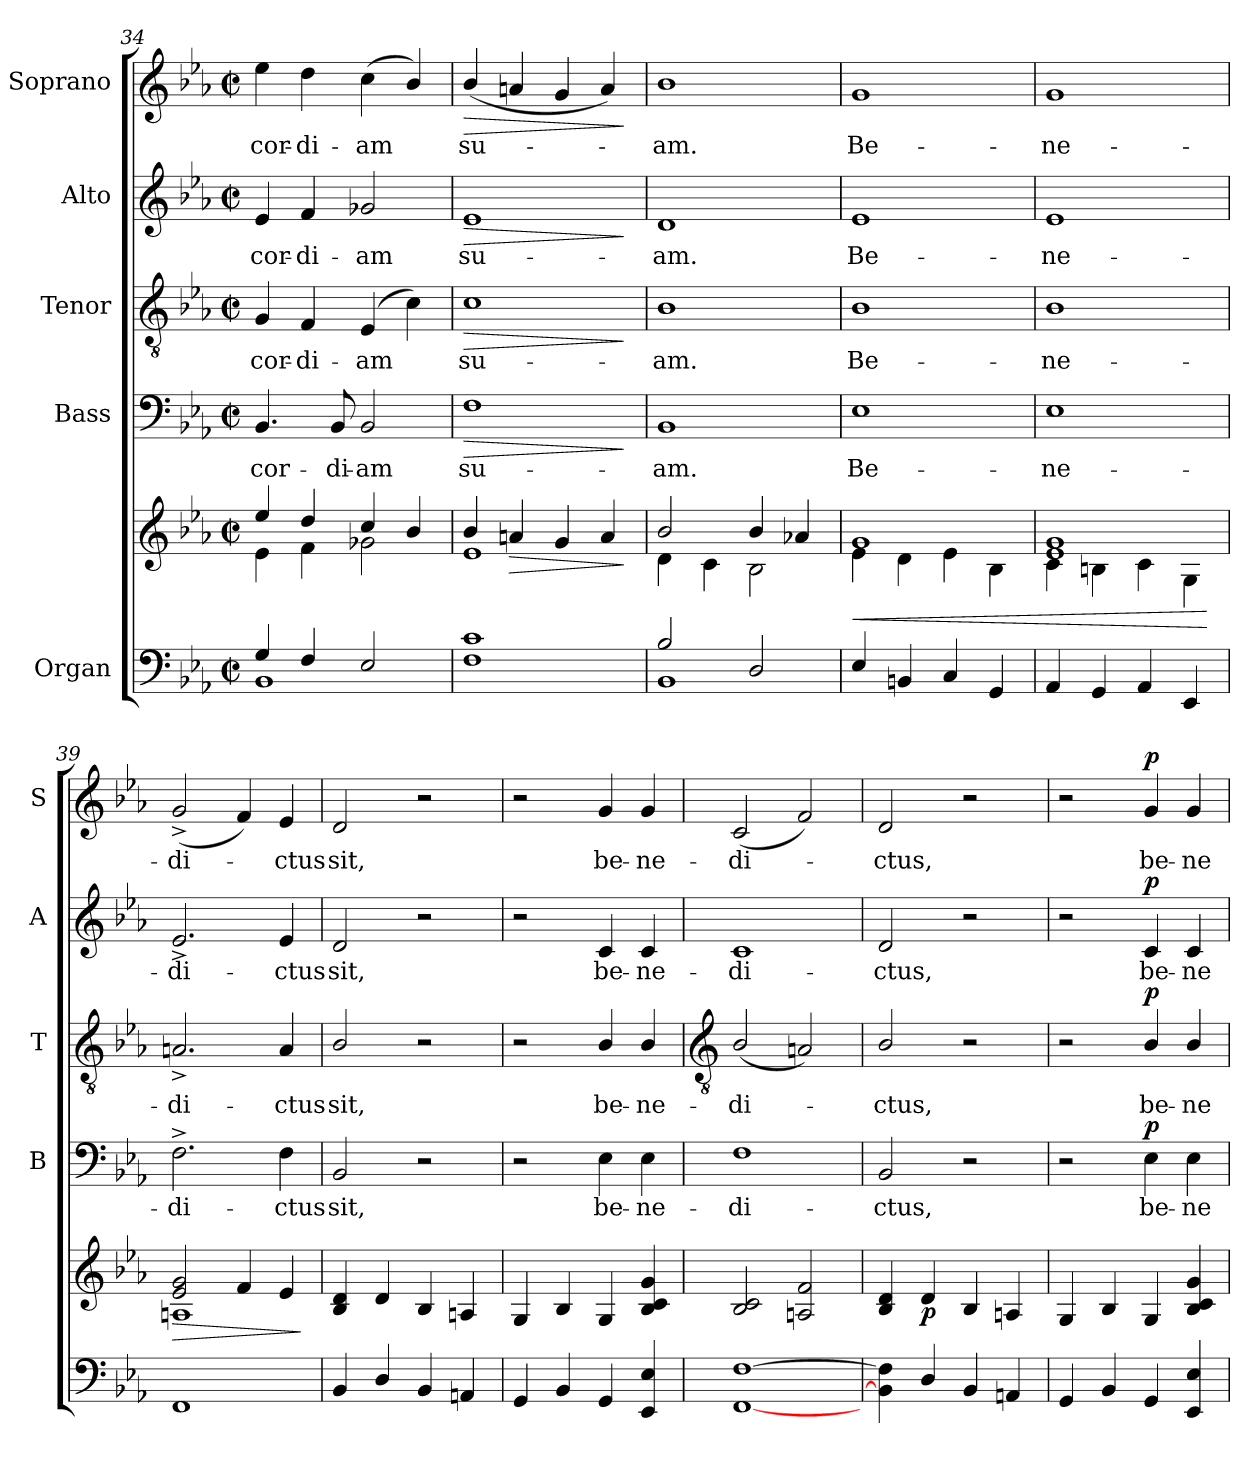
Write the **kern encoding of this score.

**kern	**kern	**dynam	**kern	**text	**dynam	**kern	**text	**dynam	**kern	**text	**dynam	**kern	**text	**dynam
*part5	*part5	*part5	*part4	*part4	*part4	*part3	*part3	*part3	*part2	*part2	*part2	*part1	*part1	*part1
*staff6	*staff5	*staff5/6	*staff4	*staff4	*staff4	*staff3	*staff3	*staff3	*staff2	*staff2	*staff2	*staff1	*staff1	*staff1
*I"Organ	*	*	*I"Bass	*	*	*I"Tenor	*	*	*I"Alto	*	*	*I"Soprano	*	*
*	*	*	*I'B	*	*	*I'T	*	*	*I'A	*	*	*I'S	*	*
*clefF4	*clefG2	*	*clefF4	*	*	*clefGv2	*	*	*clefG2	*	*	*clefG2	*	*
*k[b-e-a-]	*k[b-e-a-]	*	*k[b-e-a-]	*	*	*k[b-e-a-]	*	*	*k[b-e-a-]	*	*	*k[b-e-a-]	*	*
*E-:	*E-:	*	*E-:	*	*	*E-:	*	*	*E-:	*	*	*E-:	*	*
*M2/2	*M2/2	*	*M2/2	*	*	*M2/2	*	*	*M2/2	*	*	*M2/2	*	*
*met(c|)	*met(c|)	*	*met(c|)	*	*	*met(c|)	*	*	*met(c|)	*	*	*met(c|)	*	*
=34	=34	=34	=34	=34	=34	=34	=34	=34	=34	=34	=34	=34	=34	=34
*^	*^	*	*	*	*	*	*	*	*	*	*	*	*	*
!	!	!	!	!	!	!LO:LY:b	!	!	!LO:LY:b	!	!	!LO:LY:b	!	!	!LO:LY:b	!
4G/	1BB-	4ee-/	4e-\	.	4.BB-	-cor-	.	4G	-cor-	.	4e-	-cor-	.	4ee-	-cor-	.
!	!	!	!	!	!	!	!	!	!LO:LY:b	!	!	!LO:LY:b	!	!	!LO:LY:b	!
4F/	.	4dd/	4f\	.	.	.	.	4F	-di-	.	4f	-di-	.	4dd	-di-	.
!	!	!	!	!	!	!LO:LY:b	!	!	!	!	!	!	!	!	!	!
.	.	.	.	.	8BB-	-di-	.	.	.	.	.	.	.	.	.	.
!	!	!	!	!	!	!LO:LY:b	!	!	!LO:LY:b	!	!	!LO:LY:b	!	!	!LO:LY:b	!
2E-/	.	4cc/	2g-X\	.	2BB-	-am	.	(4E-	-am	.	2g-X	-am	.	(<4cc	-am	.
.	.	4b-/	.	.	.	.	.	4c)	.	.	.	.	.	4b-/)	.	.
=35	=35	=35	=35	=35	=35	=35	=35	=35	=35	=35	=35	=35	=35	=35	=35	=35
!	!	!	!	!	!	!LO:LY:b	!LO:HP:b	!	!LO:LY:b	!LO:HP:b	!	!LO:LY:b	!LO:HP:b	!	!LO:LY:b	!LO:HP:b
1c/	1F	4b-/	1e-\	.	1F	su-	>	1c	su-	>	1e-	su-	>	(<4b-/	su-	>
!	!	!	!	!LO:HP:b	!	!	!	!	!	!	!	!	!	!	!	!
.	.	4an/	.	>	.	.	.	.	.	.	.	.	.	4an	.	.
.	.	4g/	.	.	.	.	.	.	.	.	.	.	.	4g	.	.
.	.	4a/	.	.	.	.	.	.	.	.	.	.	.	4a)	.	.
*v	*v	*	*	*	*	*	*	*	*	*	*	*	*	*	*	*
*	*v	*v	*	*	*	*	*	*	*	*	*	*	*	*	*
.	.	]	.	.	]	.	.	]	.	.	]	.	.	]
=36	=36	=36	=36	=36	=36	=36	=36	=36	=36	=36	=36	=36	=36	=36
*^	*^	*	*	*	*	*	*	*	*	*	*	*	*	*
!	!	!	!	!	!	!LO:LY:b	!	!	!LO:LY:b	!	!	!LO:LY:b	!	!	!LO:LY:b	!
2B-/	1BB-	2b-/	4d\	.	1BB-	-am.	.	1B-	-am.	.	1d	-am.	.	1b-	am.	.
.	.	.	4c\	.	.	.	.	.	.	.	.	.	.	.	.	.
2D/	.	4b-/	2B-\	.	.	.	.	.	.	.	.	.	.	.	.	.
.	.	4a-X/	.	.	.	.	.	.	.	.	.	.	.	.	.	.
=37	=37	=37	=37	=37	=37	=37	=37	=37	=37	=37	=37	=37	=37	=37	=37	=37
!	!	!	!	!LO:HP:b	!	!LO:LY:b	!	!	!LO:LY:b	!	!	!LO:LY:b	!	!	!LO:LY:b	!
4E-/	1ryy	1g/	4e-\	<	1E-	Be-	.	1B-	Be-	.	1e-	Be-	.	1g	Be-	.
4BBn/	.	.	4d\	.	.	.	.	.	.	.	.	.	.	.	.	.
4C/	.	.	4e-\	.	.	.	.	.	.	.	.	.	.	.	.	.
4GG/	.	.	4B-\	.	.	.	.	.	.	.	.	.	.	.	.	.
=38	=38	=38	=38	=38	=38	=38	=38	=38	=38	=38	=38	=38	=38	=38	=38	=38
!	!	!	!	!	!	!LO:LY:b	!	!	!LO:LY:b	!	!	!LO:LY:b	!	!	!LO:LY:b	!
4AA-/	1ryy	1e-/ 1g/	4c\	.	1E-	-ne-	.	1B-	-ne-	.	1e-	-ne-	.	1g	-ne-	.
4GG/	.	.	4Bn\	.	.	.	.	.	.	.	.	.	.	.	.	.
4AA-/	.	.	4c\	.	.	.	.	.	.	.	.	.	.	.	.	.
4EE-/	.	.	4G\	.	.	.	.	.	.	.	.	.	.	.	.	.
*v	*v	*	*	*	*	*	*	*	*	*	*	*	*	*	*	*
*	*v	*v	*	*	*	*	*	*	*	*	*	*	*	*	*
.	.	[	.	.	.	.	.	.	.	.	.	.	.	.
=39	=39	=39	=39	=39	=39	=39	=39	=39	=39	=39	=39	=39	=39	=39
*^	*	*	*	*	*	*	*	*	*	*	*	*	*	*
!	!	!	!LO:HP:b	!	!LO:LY:b	!	!	!LO:LY:b	!	!	!LO:LY:b	!	!	!LO:LY:b	!
*	*	*^	*	*	*	*	*	*	*	*	*	*	*	*	*
1FF/	1ryy	2e-/ 2g/	1An\	>	2.F^	-di-	.	2.An^	-di-	.	2.e-^	-di-	.	(<2g^	-di-	.
.	.	4f/	.	.	.	.	.	.	.	.	.	.	.	4f)	.	.
!	!	!	!	!	!	!LO:LY:b	!	!	!LO:LY:b	!	!	!LO:LY:b	!	!	!LO:LY:b	!
.	.	4e-/	.	.	4F	-ctus	.	4A	-ctus	.	4e-	-ctus	.	4e-	ctus	.
*v	*v	*	*	*	*	*	*	*	*	*	*	*	*	*	*	*
*	*v	*v	*	*	*	*	*	*	*	*	*	*	*	*	*
.	.	]	.	.	.	.	.	.	.	.	.	.	.	.
=40	=40	=40	=40	=40	=40	=40	=40	=40	=40	=40	=40	=40	=40	=40
*^	*^	*	*	*	*	*	*	*	*	*	*	*	*	*
!	!	!	!	!	!	!LO:LY:b	!	!	!LO:LY:b	!	!	!LO:LY:b	!	!	!LO:LY:b	!
4BB-/	1ryy	4B-/ 4d/	1ryy	.	2BB-	sit,	.	2B-/	sit,	.	2d	sit,	.	2d	sit,	.
4D/	.	4d/	.	.	.	.	.	.	.	.	.	.	.	.	.	.
4BB-/	.	4B-/	.	.	2r	.	.	2r	.	.	2r	.	.	2r	.	.
4AAn/	.	4An/	.	.	.	.	.	.	.	.	.	.	.	.	.	.
=41	=41	=41	=41	=41	=41	=41	=41	=41	=41	=41	=41	=41	=41	=41	=41	=41
4GG/	1ryy	4G/	1ryy	.	2r	.	.	2r	.	.	2r	.	.	2r	.	.
4BB-/	.	4B-/	.	.	.	.	.	.	.	.	.	.	.	.	.	.
!	!	!	!	!	!	!LO:LY:b	!	!	!LO:LY:b	!	!	!LO:LY:b	!	!	!LO:LY:b	!
4GG/	.	4G/	.	.	4E-	be-	.	4B-/	be-	.	4c	be-	.	4g	be-	.
!	!	!	!	!	!	!LO:LY:b	!	!	!LO:LY:b	!	!	!LO:LY:b	!	!	!LO:LY:b	!
4EE-/ 4E-/	.	4B-/ 4c/ 4g/	.	.	4E-	-ne-	.	4B-/	-ne-	.	4c	-ne-	.	4g	-ne-	.
*v	*v	*	*	*	*	*	*	*	*	*	*	*	*	*	*	*
*	*v	*v	*	*	*	*	*	*	*	*	*	*	*	*	*
!!LO:LB:g=z
=42	=42	=42	=42	=42	=42	=42	=42	=42	=42	=42	=42	=42	=42	=42
*	*	*	*	*	*	*clefGv2	*	*	*	*	*	*	*	*
!	!	!	!	!LO:LY:b	!	!	!LO:LY:b	!	!	!LO:LY:b	!	!	!LO:LY:b	!
[1FF [1F	2B- 2c	.	1F	-di-	.	(<2B-/	-di-	.	1c	-di-	.	(<2c	-di-	.
.	2An 2f	.	.	.	.	2An)	.	.	.	.	.	2f)	.	.
=43	=43	=43	=43	=43	=43	=43	=43	=43	=43	=43	=43	=43	=43	=43
!	!	!	!	!LO:LY:b	!	!	!LO:LY:b	!	!	!LO:LY:b	!	!	!LO:LY:b	!
4BB-] 4F]	4B- 4d	.	2BB-	-ctus,	.	2B-/	ctus,	.	2d	-ctus,	.	2d	ctus,	.
!	!	!LO:DY:b	!	!	!	!	!	!	!	!	!	!	!	!
4D/	4d	p	.	.	.	.	.	.	.	.	.	.	.	.
4BB-	4B-	.	2r	.	.	2r	.	.	2r	.	.	2r	.	.
4AAn	4An	.	.	.	.	.	.	.	.	.	.	.	.	.
=44	=44	=44	=44	=44	=44	=44	=44	=44	=44	=44	=44	=44	=44	=44
4GG	4G	.	2r	.	.	2r	.	.	2r	.	.	2r	.	.
4BB-	4B-	.	.	.	.	.	.	.	.	.	.	.	.	.
!	!	!	!	!LO:LY:b	!LO:DY:b	!	!LO:LY:b	!LO:DY:b	!	!LO:LY:b	!LO:DY:b	!	!LO:LY:b	!LO:DY:b
4GG	4G	.	4E-	be-	p	4B-/	be-	p	4c	be-	p	4g	be-	p
!	!	!	!	!LO:LY:b	!	!	!LO:LY:b	!	!	!LO:LY:b	!	!	!LO:LY:b	!
4EE- 4E-	4B- 4c 4g	.	4E-	-ne-	.	4B-/	-ne-	.	4c	-ne-	.	4g	-ne-	.
=	=	=	=	=	=	=	=	=	=	=	=	=	=	=
*-	*-	*-	*-	*-	*-	*-	*-	*-	*-	*-	*-	*-	*-	*-
